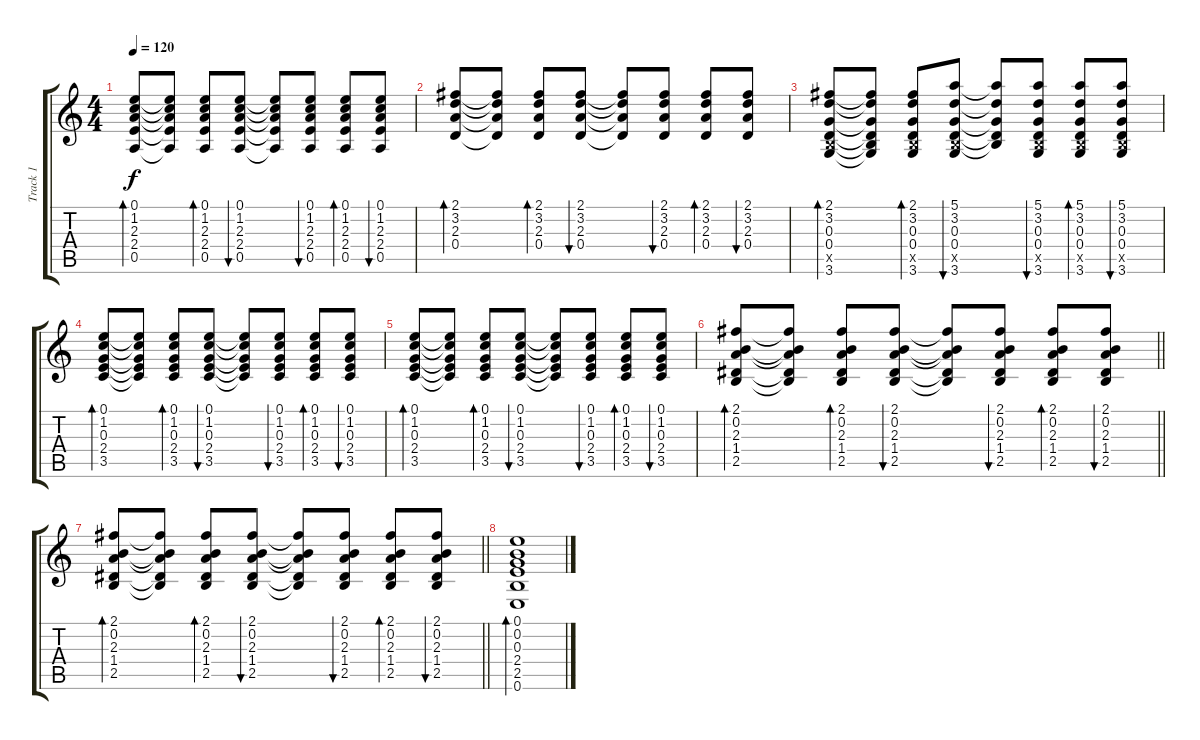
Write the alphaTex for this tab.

\track ("Track 1" "Track 1") {instrument acousticguitarsteel}
\staff {score tabs}
\tuning (E4 B3 G3 D3 A2 E2) {hide}
\ts (4 4)
\tempo 120
\clef g2
\ks c
(0.1 1.2 2.3 2.4 0.5).8{bd 60 dy f} (0.1{t} 1.2{t} 2.3{t} 2.4{t} 0.5{t}).8 (0.1 1.2 2.3 2.4 0.5).8{bd 60} (0.1 1.2 2.3 2.4 0.5).8{bu 60} (0.1{t} 1.2{t} 2.3{t} 2.4{t} 0.5{t}).8 (0.1 1.2 2.3 2.4 0.5).8{bu 60} (0.1 1.2 2.3 2.4 0.5).8{bd 60} (0.1 1.2 2.3 2.4 0.5).8{bu 60} |
(2.1 3.2 2.3 0.4).8{bd 60} (2.1{t} 3.2{t} 2.3{t} 0.4{t}).8 (2.1 3.2 2.3 0.4).8{bd 60} (2.1 3.2 2.3 0.4).8{bu 60} (2.1{t} 3.2{t} 2.3{t} 0.4{t}).8 (2.1 3.2 2.3 0.4).8{bu 60} (2.1 3.2 2.3 0.4).8{bd 60} (2.1 3.2 2.3 0.4).8{bu 60} |
(2.1 3.2 0.3 0.4 2.5{x} 3.6).8{bd 60} (2.1{t} 3.2{t} 0.3{t} 0.4{t} 2.5{t} 3.6{t}).8 (2.1 3.2 0.3 0.4 2.5{x} 3.6).8{bd 60} (5.1 3.2 0.3 0.4 2.5{x} 3.6).8{bu 60} (5.1{t} 3.2{t} 0.3{t} 0.4{t} 2.5{t}).8 (5.1 3.2 0.3 0.4 2.5{x} 3.6).8{bu 60} (5.1 3.2 0.3 0.4 2.5{x} 3.6).8{bd 60} (5.1 3.2 0.3 0.4 2.5{x} 3.6).8{bu 60} |
(0.1 1.2 0.3 2.4 3.5).8{bd 60} (0.1{t} 1.2{t} 0.3{t} 2.4{t} 3.5{t}).8 (0.1 1.2 0.3 2.4 3.5).8{bd 60} (0.1 1.2 0.3 2.4 3.5).8{bu 60} (0.1{t} 1.2{t} 0.3{t} 2.4{t} 3.5{t}).8 (0.1 1.2 0.3 2.4 3.5).8{bu 60} (0.1 1.2 0.3 2.4 3.5).8{bd 60} (0.1 1.2 0.3 2.4 3.5).8{bu 60} |
(0.1 1.2 0.3 2.4 3.5).8{bd 60} (0.1{t} 1.2{t} 0.3{t} 2.4{t} 3.5{t}).8 (0.1 1.2 0.3 2.4 3.5).8{bd 60} (0.1 1.2 0.3 2.4 3.5).8{bu 60} (0.1{t} 1.2{t} 0.3{t} 2.4{t} 3.5{t}).8 (0.1 1.2 0.3 2.4 3.5).8{bu 60} (0.1 1.2 0.3 2.4 3.5).8{bd 60} (0.1 1.2 0.3 2.4 3.5).8{bu 60} |
\barLineRight lightlight
(2.1 0.2 2.3 1.4 2.5).8{bd 60} (2.1{t} 0.2{t} 2.3{t} 1.4{t} 2.5{t}).8 (2.1 0.2 2.3 1.4 2.5).8{bd 60} (2.1 0.2 2.3 1.4 2.5).8{bu 60} (2.1{t} 0.2{t} 2.3{t} 1.4{t} 2.5{t}).8 (2.1 0.2 2.3 1.4 2.5).8{bu 60} (2.1 0.2 2.3 1.4 2.5).8{bd 60} (2.1 0.2 2.3 1.4 2.5).8{bu 60} |
\barLineRight lightlight
(2.1 0.2 2.3 1.4 2.5).8{bd 60} (2.1{t} 0.2{t} 2.3{t} 1.4{t} 2.5{t}).8 (2.1 0.2 2.3 1.4 2.5).8{bd 60} (2.1 0.2 2.3 1.4 2.5).8{bu 60} (2.1{t} 0.2{t} 2.3{t} 1.4{t} 2.5{t}).8 (2.1 0.2 2.3 1.4 2.5).8{bu 60} (2.1 0.2 2.3 1.4 2.5).8{bd 60} (2.1 0.2 2.3 1.4 2.5).8{bu 60} |
(0.1 0.2 0.3 2.4 2.5 0.6).1{bd 480}
